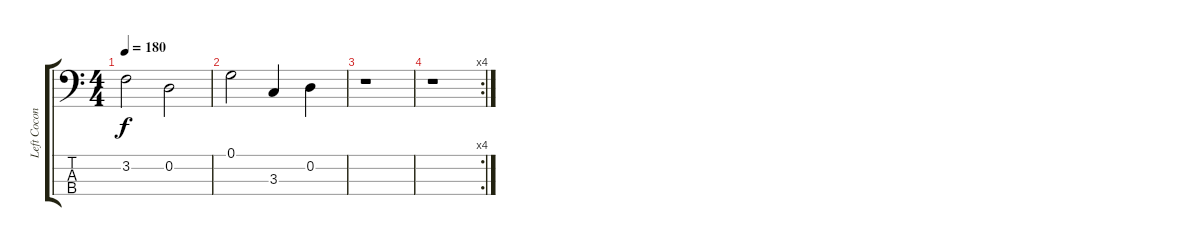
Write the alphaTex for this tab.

\track ("Left Coconut" "Left Cocon") {instrument acousticbass}
\staff {score tabs}
\tuning (G2 D2 A1 E1) {hide}
\ts (4 4)
\tempo 180
\clef f4
\ks c
3.2.2{dy f} 0.2.2 |
0.1.2 3.3.4 0.2.4 |
r.1 |
\rc 4
r.1
